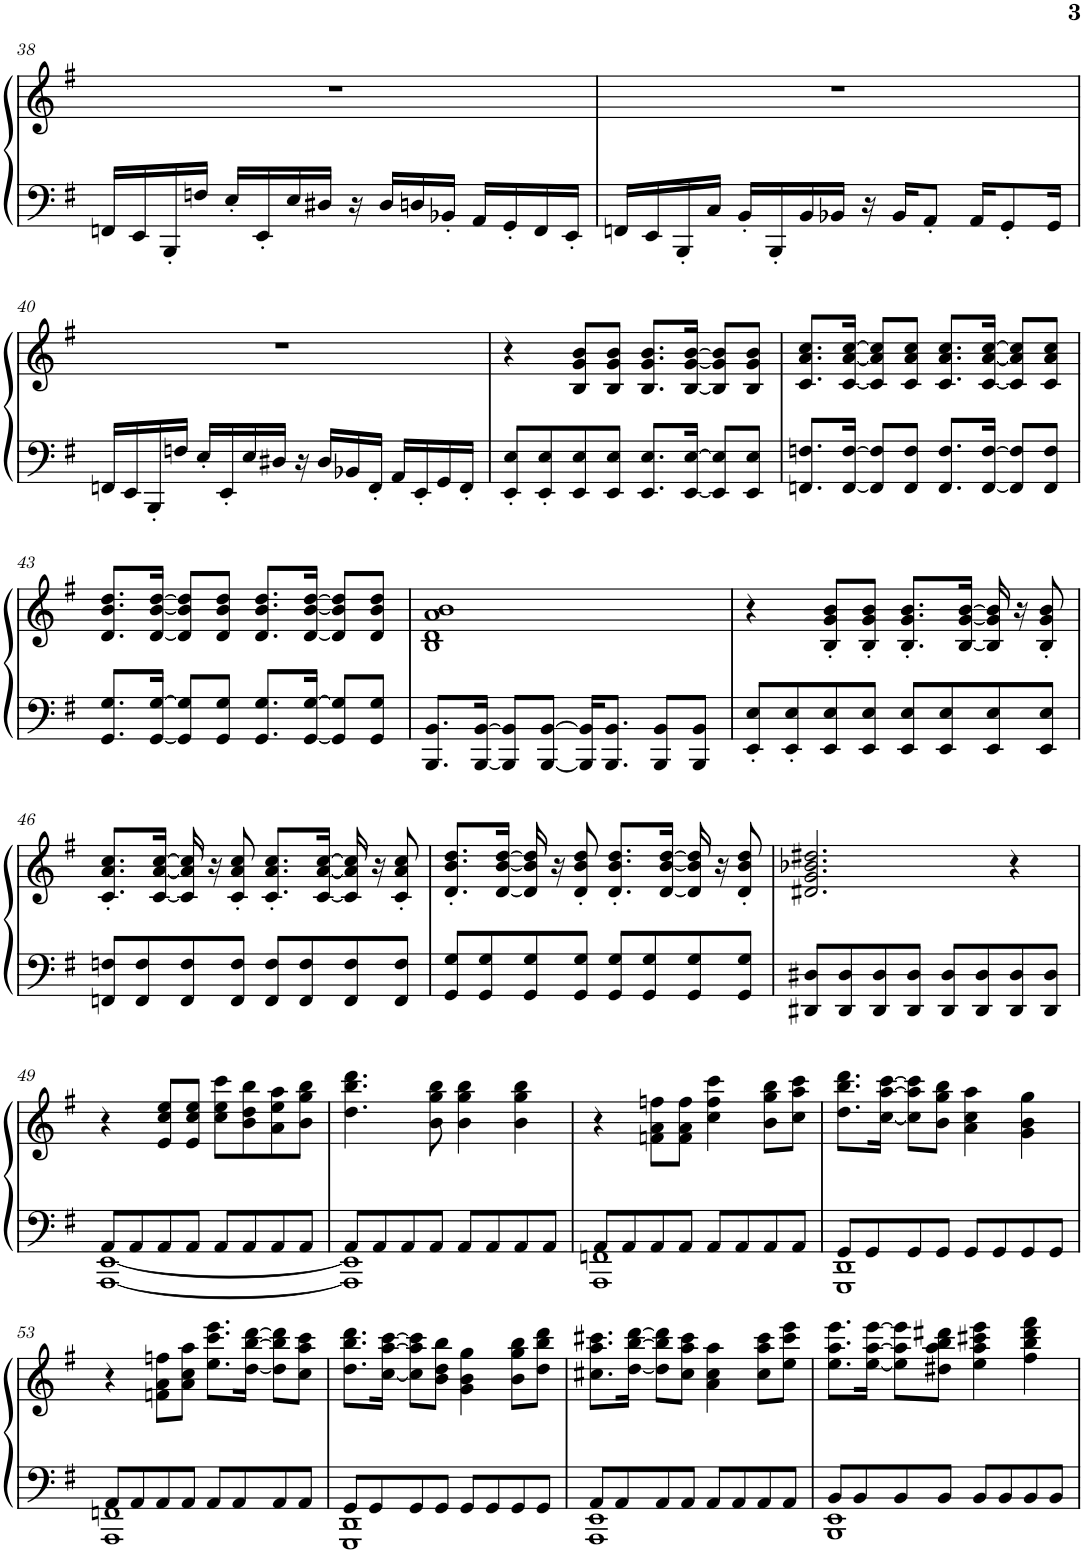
**kern	**kern
*part1	*part1
*staff2	*staff1
*I"Piano	*
*I'Pno.	*
!!LO:PB:g=z
*clefF4	*clefF4
*k[f#]	*k[f#]
*M4/4	*M4/4
=38	=38
16FFn/LL	1r
16EE/	.
16BBB'/	.
16Fn/JJ	.
16E'/LL	.
16EE'/	.
16E/	.
16D#X/JJ	.
16r	.
16D#/LL	.
16Dn/	.
16BB-X'/JJ	.
16AA/LL	.
16GG'/	.
16FF/	.
16EE'/JJ	.
=39	=39
16FFn/LL	1r
16EE/	.
16BBB'/	.
16C/JJ	.
16BB'/LL	.
16BBB'/	.
16BB/	.
16BB-X/JJ	.
16r	.
16BB-/KL	.
8AA'/J	.
16AA/KL	.
8GG'/	.
16GG/Jk	.
!!LO:LB:g=z
=40	=40
16FFn/LL	1r
16EE/	.
16BBB'/	.
16Fn/JJ	.
16E'/LL	.
16EE'/	.
16E/	.
16D#X/JJ	.
16r	.
16D#/LL	.
16BB-X/	.
16FF'/JJ	.
16AA/LL	.
16EE'/	.
16GG/	.
16FF'/JJ	.
=41	=41
8EE/' 8E/'L	4r
8EE/' 8E/'	.
8EE/ 8E/	8B/ 8g/ 8b/L
8EE/ 8E/J	8B/ 8g/ 8b/J
8.EE/ 8.E/L	8.B/ 8.g/ 8.b/L
[16EE/ [16E/Jk	[16B/ [16g/ [16b/Jk
8EE/] 8E/]L	8B/] 8g/] 8b/]L
8EE/ 8E/J	8B/ 8g/ 8b/J
=42	=42
8.FFn/ 8.Fn/L	8.c/ 8.a/ 8.cc/L
[16FF/ [16F/Jk	[16c/ [16a/ [16cc/Jk
8FF/] 8F/]L	8c/] 8a/] 8cc/]L
8FF/ 8F/J	8c/ 8a/ 8cc/J
8.FF/ 8.F/L	8.c/ 8.a/ 8.cc/L
[16FF/ [16F/Jk	[16c/ [16a/ [16cc/Jk
8FF/] 8F/]L	8c/] 8a/] 8cc/]L
8FF/ 8F/J	8c/ 8a/ 8cc/J
!!LO:LB:g=z
=43	=43
8.GG/ 8.G/L	8.d/ 8.b/ 8.dd/L
[16GG/ [16G/Jk	[16d/ [16b/ [16dd/Jk
8GG/] 8G/]L	8d/] 8b/] 8dd/]L
8GG/ 8G/J	8d/ 8b/ 8dd/J
8.GG/ 8.G/L	8.d/ 8.b/ 8.dd/L
[16GG/ [16G/Jk	[16d/ [16b/ [16dd/Jk
8GG/] 8G/]L	8d/] 8b/] 8dd/]L
8GG/ 8G/J	8d/ 8b/ 8dd/J
=44	=44
8.BBB/ 8.BB/L	1B 1d 1a 1b
[16BBB/ [16BB/Jk	.
8BBB/] 8BB/]L	.
[8BBB/ [8BB/J	.
16BBB/] 16BB/]KL	.
8.BBB/ 8.BB/J	.
8BBB/ 8BB/L	.
8BBB/ 8BB/J	.
=45	=45
8EE/' 8E/'L	4r
8EE/' 8E/'	.
8EE/ 8E/	8B/' 8g/' 8b/'L
8EE/ 8E/J	8B/' 8g/' 8b/'J
8EE/ 8E/L	8.B/' 8.g/' 8.b/'L
8EE/ 8E/	.
.	[16B/ [16g/ [16b/Jk
8EE/ 8E/	16B/] 16g/] 16b/]
.	16r
8EE/ 8E/J	8B/' 8g/' 8b/'
!!LO:LB:g=z
=46	=46
8FFn/ 8Fn/L	8.c/' 8.a/' 8.cc/'L
8FF/ 8F/	.
.	[16c/ [16a/ [16cc/Jk
8FF/ 8F/	16c/] 16a/] 16cc/]
.	16r
8FF/ 8F/J	8c/' 8a/' 8cc/'
8FF/ 8F/L	8.c/' 8.a/' 8.cc/'L
8FF/ 8F/	.
.	[16c/ [16a/ [16cc/Jk
8FF/ 8F/	16c/] 16a/] 16cc/]
.	16r
8FF/ 8F/J	8c/' 8a/' 8cc/'
=47	=47
8GG/ 8G/L	8.d/' 8.b/' 8.dd/'L
8GG/ 8G/	.
.	[16d/ [16b/ [16dd/Jk
8GG/ 8G/	16d/] 16b/] 16dd/]
.	16r
8GG/ 8G/J	8d/' 8b/' 8dd/'
8GG/ 8G/L	8.d/' 8.b/' 8.dd/'L
8GG/ 8G/	.
.	[16d/ [16b/ [16dd/Jk
8GG/ 8G/	16d/] 16b/] 16dd/]
.	16r
8GG/ 8G/J	8d/' 8b/' 8dd/'
=48	=48
8DD#X/ 8D#X/L	2.d#X/ 2.g/ 2.b-X/ 2.dd#X/
8DD#/ 8D#/	.
8DD#/ 8D#/	.
8DD#/ 8D#/J	.
8DD#/ 8D#/L	.
8DD#/ 8D#/	.
8DD#/ 8D#/	4r
8DD#/ 8D#/J	.
!!LO:LB:g=z
=49	=49
*^	*
8AA/L	[1AAA [1EE	4r
8AA/	.	.
8AA/	.	8e/ 8cc/ 8ee/L
8AA/J	.	8e/ 8cc/ 8ee/J
8AA/L	.	8cc\ 8ee\ 8ccc\L
8AA/	.	8b\ 8dd\ 8bb\
8AA/	.	8a\ 8ee\ 8aa\
8AA/J	.	8b\ 8gg\ 8bb\J
=50	=50	=50
8AA/L	1AAA] 1EE]	4.dd\ 4.bb\ 4.ddd\
8AA/	.	.
8AA/	.	.
8AA/J	.	8b\ 8gg\ 8bb\
8AA/L	.	4b\ 4gg\ 4bb\
8AA/	.	.
8AA/	.	4b\ 4gg\ 4bb\
8AA/J	.	.
=51	=51	=51
8AA/L	1AAA 1FFn	4r
8AA/	.	.
8AA/	.	8fn\ 8a\ 8ffn\L
8AA/J	.	8f\ 8a\ 8ff\J
8AA/L	.	4cc\ 4ff\ 4ccc\
8AA/	.	.
8AA/	.	8b\ 8gg\ 8bb\L
8AA/J	.	8cc\ 8aa\ 8ccc\J
=52	=52	=52
8GG/L	1GGG 1DD	8.dd\ 8.bb\ 8.ddd\L
8GG/	.	.
.	.	[16cc\ [16aa\ [16ccc\Jk
8GG/	.	8cc\] 8aa\] 8ccc\]L
8GG/J	.	8b\ 8gg\ 8bb\J
8GG/L	.	4a\ 4cc\ 4aa\
8GG/	.	.
8GG/	.	4g\ 4b\ 4gg\
8GG/J	.	.
!!LO:LB:g=z
=53	=53	=53
8AA/L	1AAA 1FFn	4r
8AA/	.	.
8AA/	.	8fn\ 8a\ 8ffn\L
8AA/J	.	8a\ 8cc\ 8aa\J
8AA/L	.	8.ee\ 8.ccc\ 8.eee\L
8AA/	.	.
.	.	[16dd\ [16bb\ [16ddd\Jk
8AA/	.	8dd\] 8bb\] 8ddd\]L
8AA/J	.	8cc\ 8aa\ 8ccc\J
=54	=54	=54
8GG/L	1GGG 1DD	8.dd\ 8.bb\ 8.ddd\L
8GG/	.	.
.	.	[16cc\ [16aa\ [16ccc\Jk
8GG/	.	8cc\] 8aa\] 8ccc\]L
8GG/J	.	8b\ 8dd\ 8bb\J
8GG/L	.	4g\ 4b\ 4gg\
8GG/	.	.
8GG/	.	8b\ 8gg\ 8bb\L
8GG/J	.	8dd\ 8bb\ 8ddd\J
=55	=55	=55
8AA/L	1AAA 1EE	8.cc#X\ 8.aa\ 8.ccc#X\L
8AA/	.	.
.	.	[16dd\ [16bb\ [16ddd\Jk
8AA/	.	8dd\] 8bb\] 8ddd\]L
8AA/J	.	8cc#\ 8aa\ 8ccc#\J
8AA/L	.	4a\ 4cc#\ 4aa\
8AA/	.	.
8AA/	.	8cc#\ 8aa\ 8ccc#\L
8AA/J	.	8ee\ 8ccc#\ 8eee\J
=56	=56	=56
8BB/L	1BBB 1EE	8.ee\ 8.aa\ 8.eee\L
8BB/	.	.
.	.	[16ee\ [16aa\ [16eee\Jk
8BB/	.	8ee\] 8aa\] 8eee\]L
8BB/J	.	8dd#X\ 8aa\ 8bb\ 8ddd#X\J
8BB/L	.	4ee\ 4aa\ 4ccc#X\ 4eee\
8BB/	.	.
8BB/	.	4ff#\ 4bb\ 4ddd#\ 4fff#\
8BB/J	.	.
*v	*v	*
=	=
*-	*-
